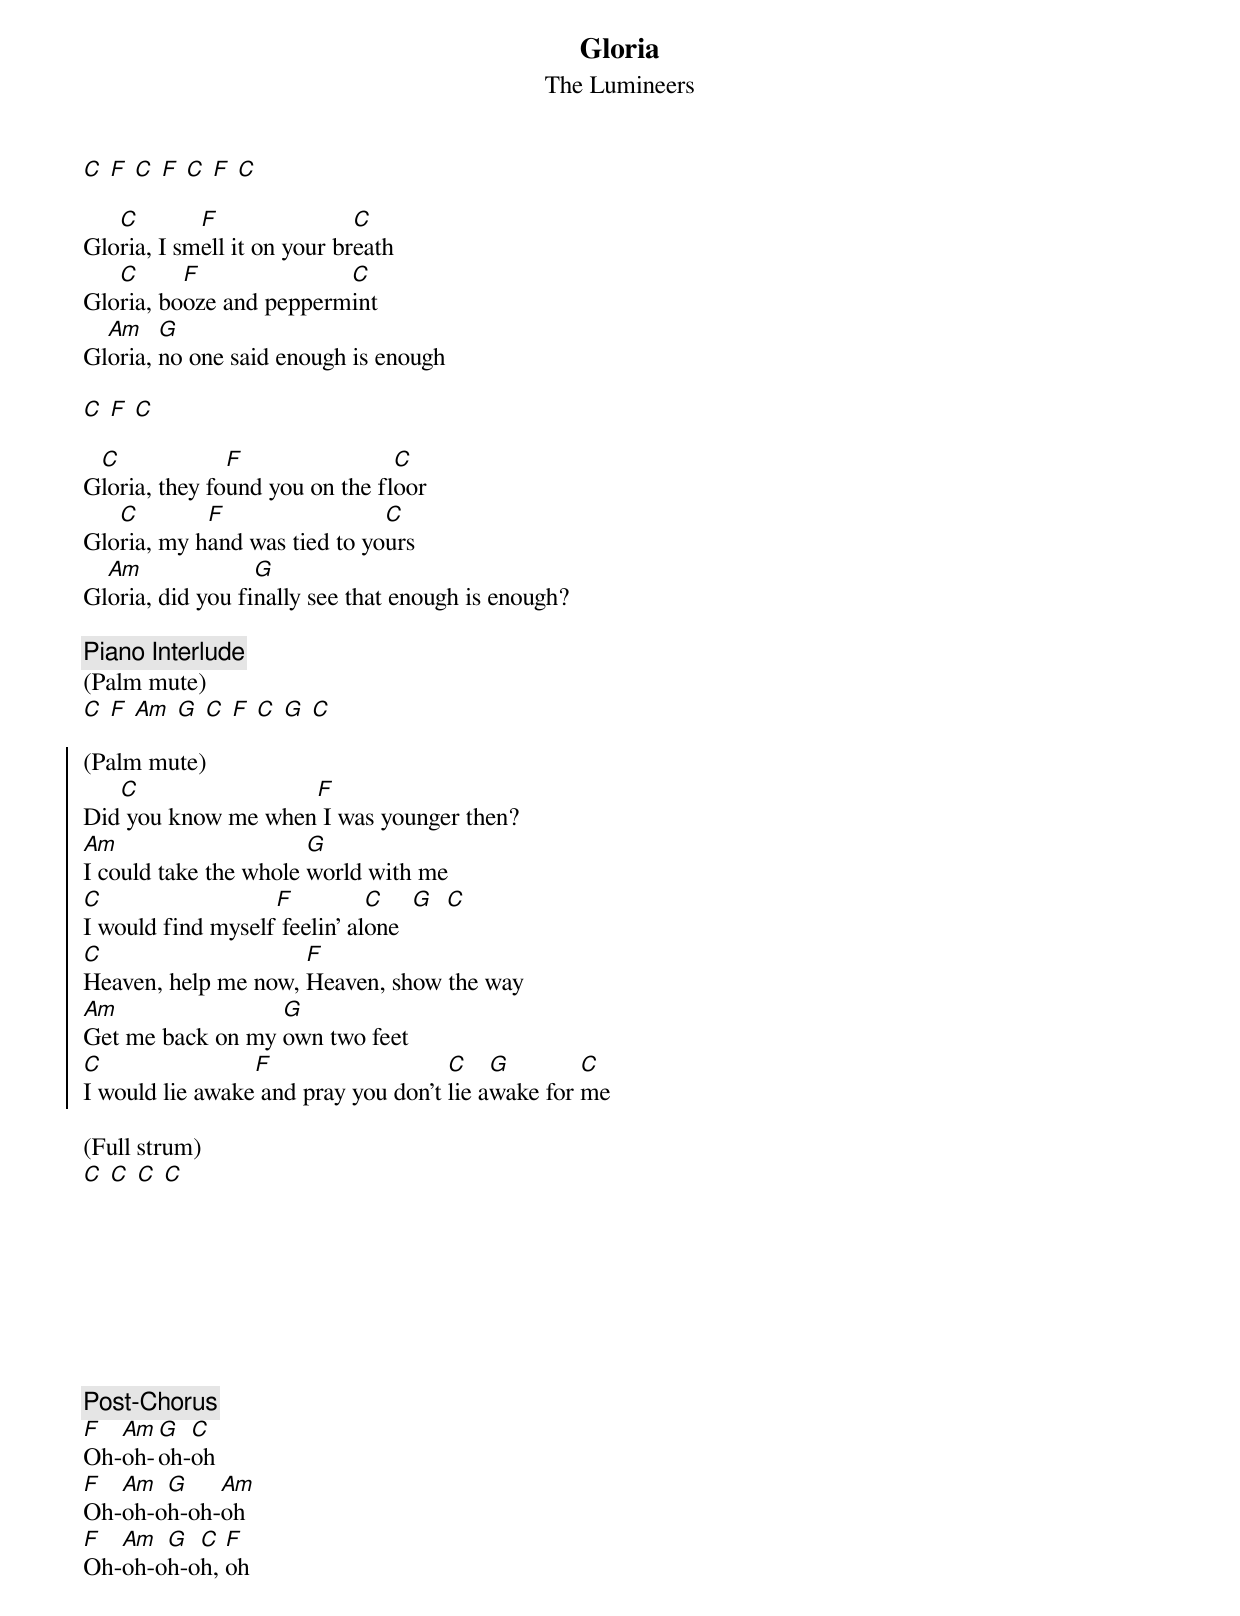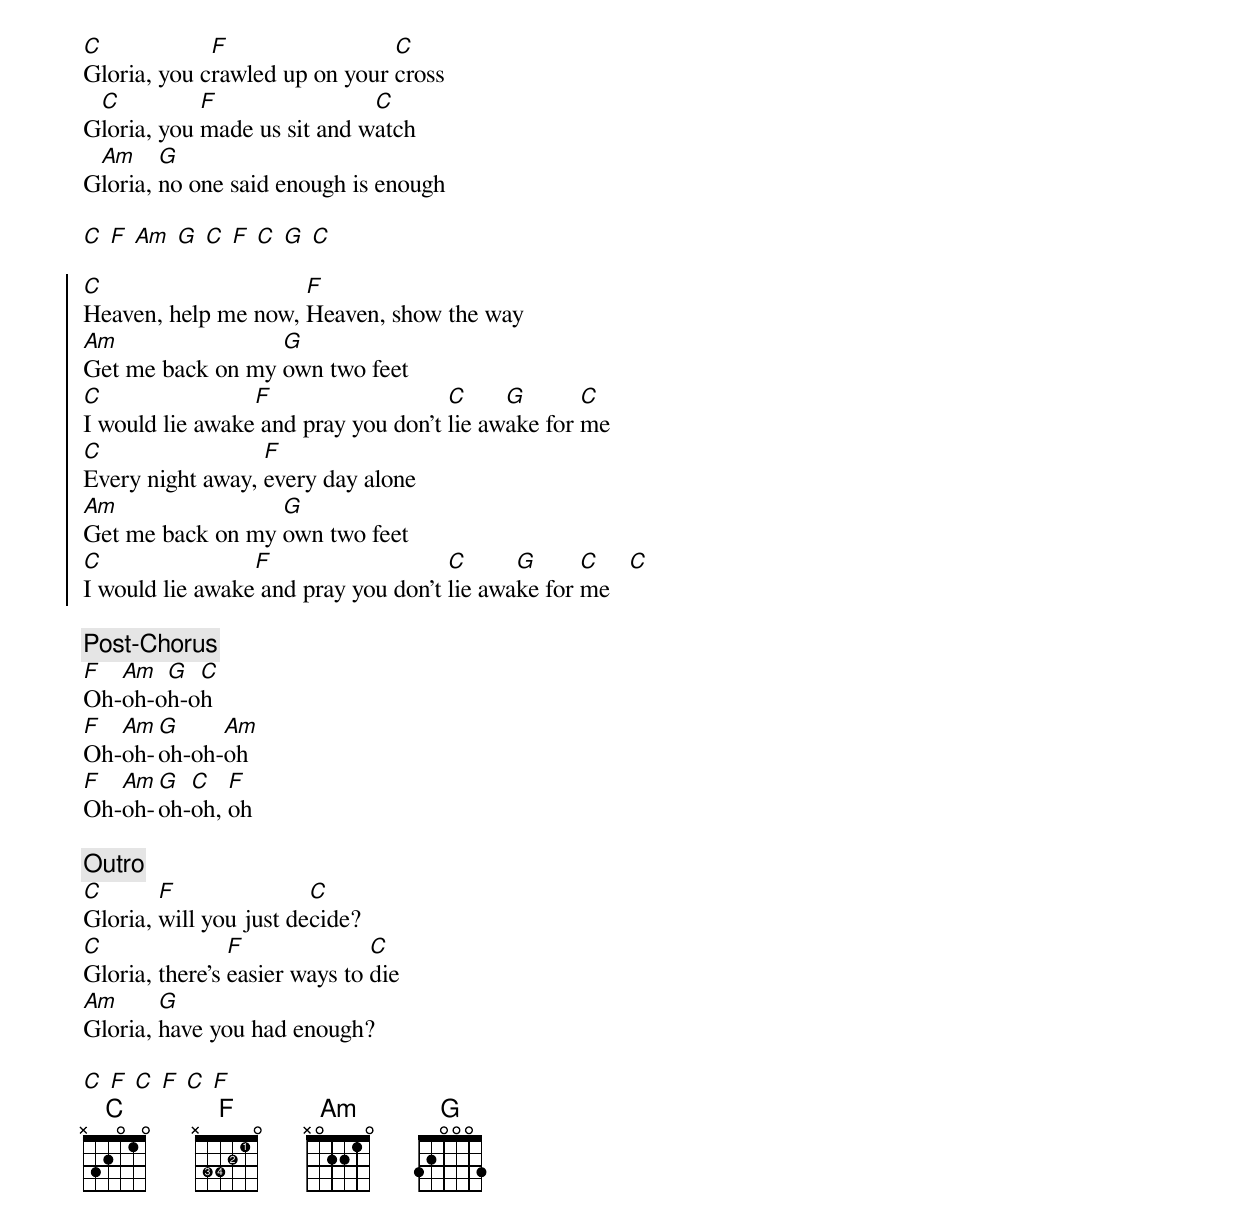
{title:Gloria}
{subtitle:The Lumineers}
{define: F base-fret 1 frets x 3 3 2 1 0 fingers x 3 4 2 1 x}

[C] [F] [C] [F] [C] [F] [C]

Glo[C]ria, I sm[F]ell it on your br[C]eath
Glo[C]ria, bo[F]oze and pepperm[C]int
Gl[Am]oria, [G]no one said enough is enough

[C] [F] [C]

G[C]loria, they fo[F]und you on the fl[C]oor
Glo[C]ria, my h[F]and was tied to yo[C]urs
Gl[Am]oria, did you fi[G]nally see that enough is enough?

{c:Piano Interlude}
(Palm mute)
[C] [F] [Am] [G] [C] [F] [C] [G] [C]

{soc}
(Palm mute)
Did[C] you know me when[F] I was younger then?
[Am]I could take the whole [G]world with me
[C]I would find myself[F] feelin' al[C]one  [G]  [C]
[C]Heaven, help me now, [F]Heaven, show the way
[Am]Get me back on my [G]own two feet
[C]I would lie awake[F] and pray you don't [C]lie a[G]wake for [C]me
{eoc}

(Full strum)
[C] [C] [C] [C]








{c:Post-Chorus}
[F]Oh-[Am]oh-[G]oh-[C]oh
[F]Oh-[Am]oh-o[G]h-oh-[Am]oh
[F]Oh-[Am]oh-o[G]h-o[C]h, [F]oh

[C]Gloria, you c[F]rawled up on your [C]cross
G[C]loria, you [F]made us sit and w[C]atch
G[Am]loria, [G]no one said enough is enough

[C] [F] [Am] [G] [C] [F] [C] [G] [C]

{soc}
[C]Heaven, help me now, [F]Heaven, show the way
[Am]Get me back on my [G]own two feet
[C]I would lie awake[F] and pray you don't [C]lie aw[G]ake for [C]me
[C]Every night away, [F]every day alone
[Am]Get me back on my [G]own two feet
[C]I would lie awake[F] and pray you don't [C]lie awa[G]ke for [C]me   [C]
{eoc}

{c:Post-Chorus}
[F]Oh-[Am]oh-o[G]h-o[C]h
[F]Oh-[Am]oh-[G]oh-oh-[Am]oh
[F]Oh-[Am]oh-[G]oh-[C]oh, [F]oh

{c:Outro}
[C]Gloria, [F]will you just de[C]cide?
[C]Gloria, there's [F]easier ways to [C]die
[Am]Gloria, [G]have you had enough?

[C] [F] [C] [F] [C] [F]
